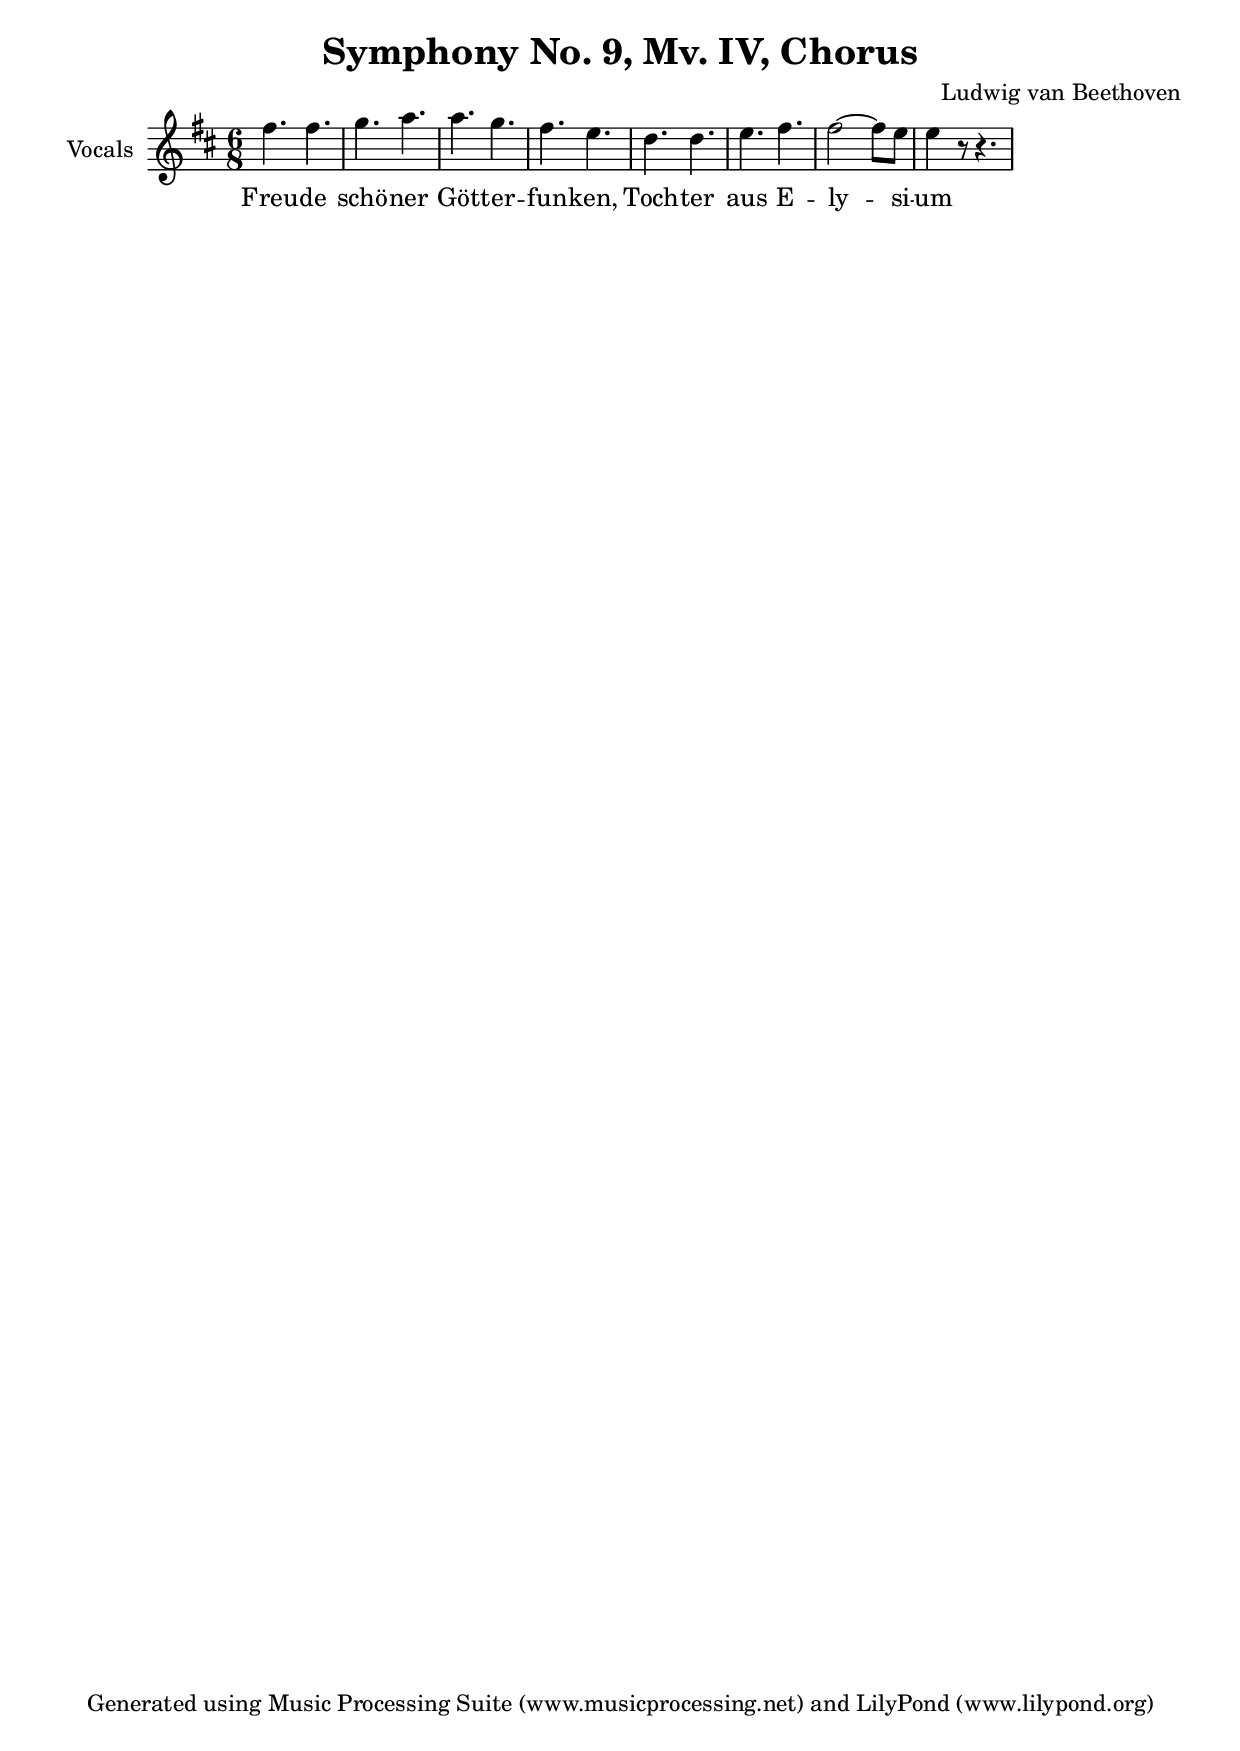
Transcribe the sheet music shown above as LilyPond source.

% Generated using Music Processing Suite (MPS)
\version "2.12.0"
#(set-default-paper-size "a4")

\header {
    title = "Symphony No. 9, Mv. IV, Chorus"
    composer = "Ludwig van Beethoven"
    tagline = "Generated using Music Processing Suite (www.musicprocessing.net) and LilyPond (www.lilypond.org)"
}

\score {
    <<
        \new Staff {
            \set Staff.instrumentName = #"Vocals"
            \set Staff.shortInstrumentName = #"Voc."
            \set Staff.midiInstrument = #"voice oohs"
            \clef treble
            \time 6/8
            \key d \major
            fis''4. fis'' |
            g'' a'' |
            a'' g'' |
            fis'' e'' |
            d'' d'' |
            e'' fis'' |
            fis''2~ fis''8 e'' |
            e''4 r8 r4. 
        }
        \addlyrics {
            Freu -- de schö -- ner Göt -- ter -- fun -- ken, Toch -- ter aus E -- ly -- si -- um 
        }


    >>

    \midi {
        \context {
            \Score
            tempoWholesPerMinute = #(ly:make-moment 120 4)
        }
    }
    \layout {
    }
}

